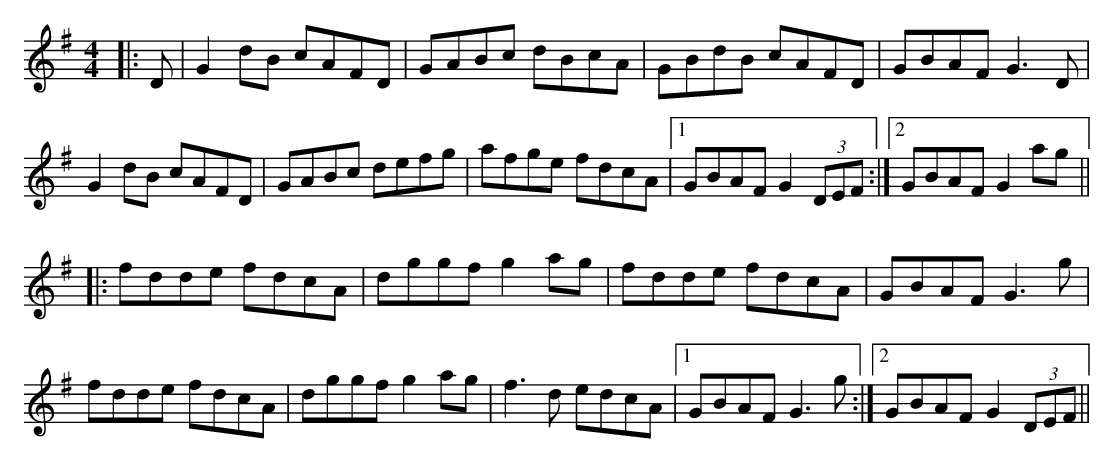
X:1
M:4/4
K:G
|:D|G2 dB cAFD|GABc dBcA|GBdB cAFD|GBAF G3D|
G2 dB cAFD|GABc defg|afge fdcA|1 GBAF G2 (3DEF:|2 GBAF G2 ag||
|:fdde fdcA|dggf g2 ag|fdde fdcA|GBAF G3g|
fdde fdcA|dggf g2 ag|f3d edcA|1 GBAF G3g:|2 GBAF G2 (3DEF||
